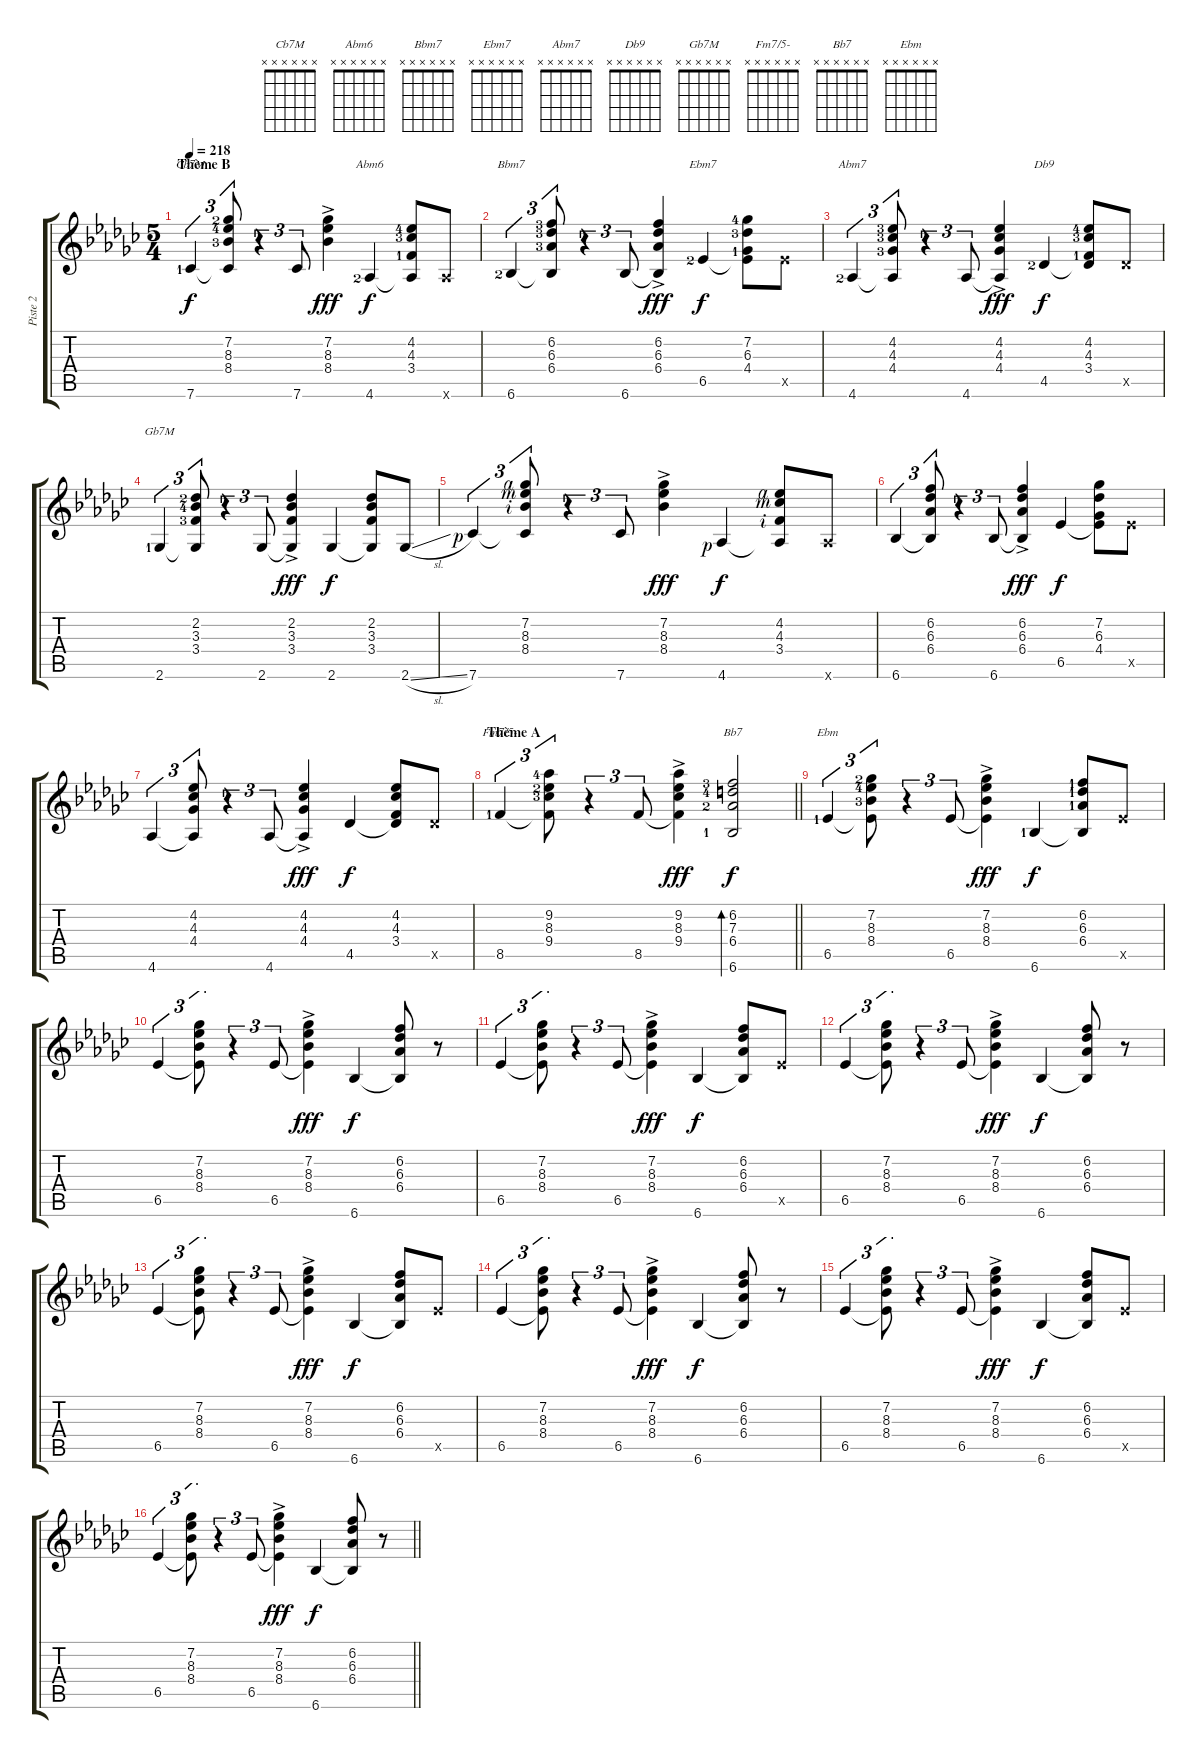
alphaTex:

\track ("Piste 2" "Piste 2") {instrument acousticguitarnylon}
\staff {score tabs}
\tuning (E4 B3 G3 D3 A2 E2) {hide}
\chord ("Cb7M" x x x x x x)
\chord ("Abm6" x x x x x x)
\chord ("Bbm7" x x x x x x)
\chord ("Ebm7" x x x x x x)
\chord ("Abm7" x x x x x x)
\chord ("Db9" x x x x x x)
\chord ("Gb7M" x x x x x x)
\chord ("Fm7/5-" x x x x x x)
\chord ("Bb7" x x x x x x)
\chord ("Ebm" x x x x x x)
\ts (5 4)
\section ("" "Thème B")
\tempo 218
\clef g2
\ks ebminor
7.6{lf 2}.4{tu (3 2) ch "Cb7M" dy f volume 10 balance 13 instrument acousticguitarnylon} (7.2{lf 3} 8.3{lf 5} 8.4{lf 4} 7.6{t}).8{tu (3 2)} r.4{tu (3 2)} 7.6.8{tu (3 2)} (7.2{ac} 8.3{ac} 8.4{ac}).4{dy fff} 4.6{lf 3}.4{ch "Abm6" dy f} (4.2{lf 5} 4.3{lf 4} 3.4{lf 2} 4.6{t}).8 4.6{x}.8 |
6.6{lf 3}.4{tu (3 2) ch "Bbm7"} (6.2{lf 4} 6.3{lf 4} 6.4{lf 4} 6.6{t}).8{tu (3 2)} r.4{tu (3 2)} 6.6.8{tu (3 2)} (6.2{ac} 6.3{ac} 6.4{ac} 6.6{t}).4{dy fff} 6.5{lf 3}.4{ch "Ebm7" dy f} (7.2{lf 5} 6.3{lf 4} 4.4{lf 2} 6.5{t}).8 6.5{x}.8 |
4.6{lf 3}.4{tu (3 2) ch "Abm7"} (4.2{lf 4} 4.3{lf 4} 4.4{lf 4} 4.6{t}).8{tu (3 2)} r.4{tu (3 2)} 4.6.8{tu (3 2)} (4.2{ac} 4.3{ac} 4.4{ac} 4.6{t}).4{dy fff} 4.5{lf 3}.4{ch "Db9" dy f} (4.2{lf 5} 4.3{lf 4} 3.4{lf 2} 4.5{t}).8 4.5{x}.8 |
2.6{lf 2}.4{tu (3 2) ch "Gb7M"} (2.2{lf 3} 3.3{lf 5} 3.4{lf 4} 2.6{t}).8{tu (3 2)} r.4{tu (3 2)} 2.6.8{tu (3 2)} (2.2{ac} 3.3{ac} 3.4{ac} 2.6{t}).4{dy fff} 2.6.4{dy f} (2.2 3.3 3.4 2.6{t}).8 2.6{sl}.8 |
7.6{rf 1}.4{tu (3 2)} (7.2{rf 4} 8.3{rf 3} 8.4{rf 2} 7.6{t}).8{tu (3 2)} r.4{tu (3 2)} 7.6.8{tu (3 2)} (7.2{ac} 8.3{ac} 8.4{ac}).4{dy fff} 4.6{rf 1}.4{dy f} (4.2{rf 4} 4.3{rf 3} 3.4{rf 2} 4.6{t}).8 4.6{x}.8 |
6.6.4{tu (3 2)} (6.2 6.3 6.4 6.6{t}).8{tu (3 2)} r.4{tu (3 2)} 6.6.8{tu (3 2)} (6.2{ac} 6.3{ac} 6.4{ac} 6.6{t}).4{dy fff} 6.5.4{dy f} (7.2 6.3 4.4 6.5{t}).8 6.5{x}.8 |
4.6.4{tu (3 2)} (4.2 4.3 4.4 4.6{t}).8{tu (3 2)} r.4{tu (3 2)} 4.6.8{tu (3 2)} (4.2{ac} 4.3{ac} 4.4{ac} 4.6{t}).4{dy fff} 4.5.4{dy f} (4.2 4.3 3.4 4.5{t}).8 4.5{x}.8 |
\section ("" "Thème A")
\barLineRight lightlight
8.5{lf 2}.4{tu (3 2) ch "Fm7/5-"} (9.2{lf 5} 8.3{lf 3} 9.4{lf 4} 8.5{t}).8{tu (3 2)} r.4{tu (3 2)} 8.5.8{tu (3 2)} (9.2{ac} 8.3{ac} 9.4{ac} 8.5{t}).4{dy fff} (6.2{lf 4} 7.3{lf 5} 6.4{lf 3} 6.6{lf 2}).2{bd 60 ch "Bb7" dy f volume 8 balance 13 instrument acousticguitarnylon} |
6.5{lf 2}.4{tu (3 2) ch "Ebm" volume 9 balance 13 instrument acousticguitarnylon} (7.2{lf 3} 8.3{lf 5} 8.4{lf 4} 6.5{t}).8{tu (3 2)} r.4{tu (3 2)} 6.5.8{tu (3 2)} (7.2{ac} 8.3{ac} 8.4{ac} 6.5{t}).4{dy fff} 6.6{lf 2}.4{dy f} (6.2{lf 2} 6.3{lf 2} 6.4{lf 2} 6.6{t}).8 6.5{x}.8 |
6.5.4{tu (3 2)} (7.2 8.3 8.4 6.5{t}).8{tu (3 2)} r.4{tu (3 2)} 6.5.8{tu (3 2)} (7.2{ac} 8.3{ac} 8.4{ac} 6.5{t}).4{dy fff} 6.6.4{dy f} (6.2 6.3 6.4 6.6{t}).8 r.8 |
6.5.4{tu (3 2)} (7.2 8.3 8.4 6.5{t}).8{tu (3 2)} r.4{tu (3 2)} 6.5.8{tu (3 2)} (7.2{ac} 8.3{ac} 8.4{ac} 6.5{t}).4{dy fff} 6.6.4{dy f} (6.2 6.3 6.4 6.6{t}).8 6.5{x}.8 |
6.5.4{tu (3 2)} (7.2 8.3 8.4 6.5{t}).8{tu (3 2)} r.4{tu (3 2)} 6.5.8{tu (3 2)} (7.2{ac} 8.3{ac} 8.4{ac} 6.5{t}).4{dy fff} 6.6.4{dy f} (6.2 6.3 6.4 6.6{t}).8 r.8 |
6.5.4{tu (3 2)} (7.2 8.3 8.4 6.5{t}).8{tu (3 2)} r.4{tu (3 2)} 6.5.8{tu (3 2)} (7.2{ac} 8.3{ac} 8.4{ac} 6.5{t}).4{dy fff} 6.6.4{dy f} (6.2 6.3 6.4 6.6{t}).8 6.5{x}.8 |
6.5.4{tu (3 2)} (7.2 8.3 8.4 6.5{t}).8{tu (3 2)} r.4{tu (3 2)} 6.5.8{tu (3 2)} (7.2{ac} 8.3{ac} 8.4{ac} 6.5{t}).4{dy fff} 6.6.4{dy f} (6.2 6.3 6.4 6.6{t}).8 r.8 |
6.5.4{tu (3 2)} (7.2 8.3 8.4 6.5{t}).8{tu (3 2)} r.4{tu (3 2)} 6.5.8{tu (3 2)} (7.2{ac} 8.3{ac} 8.4{ac} 6.5{t}).4{dy fff} 6.6.4{dy f} (6.2 6.3 6.4 6.6{t}).8 6.5{x}.8 |
\barLineRight lightlight
6.5.4{tu (3 2)} (7.2 8.3 8.4 6.5{t}).8{tu (3 2)} r.4{tu (3 2)} 6.5.8{tu (3 2)} (7.2{ac} 8.3{ac} 8.4{ac} 6.5{t}).4{dy fff} 6.6.4{dy f} (6.2 6.3 6.4 6.6{t}).8 r.8
